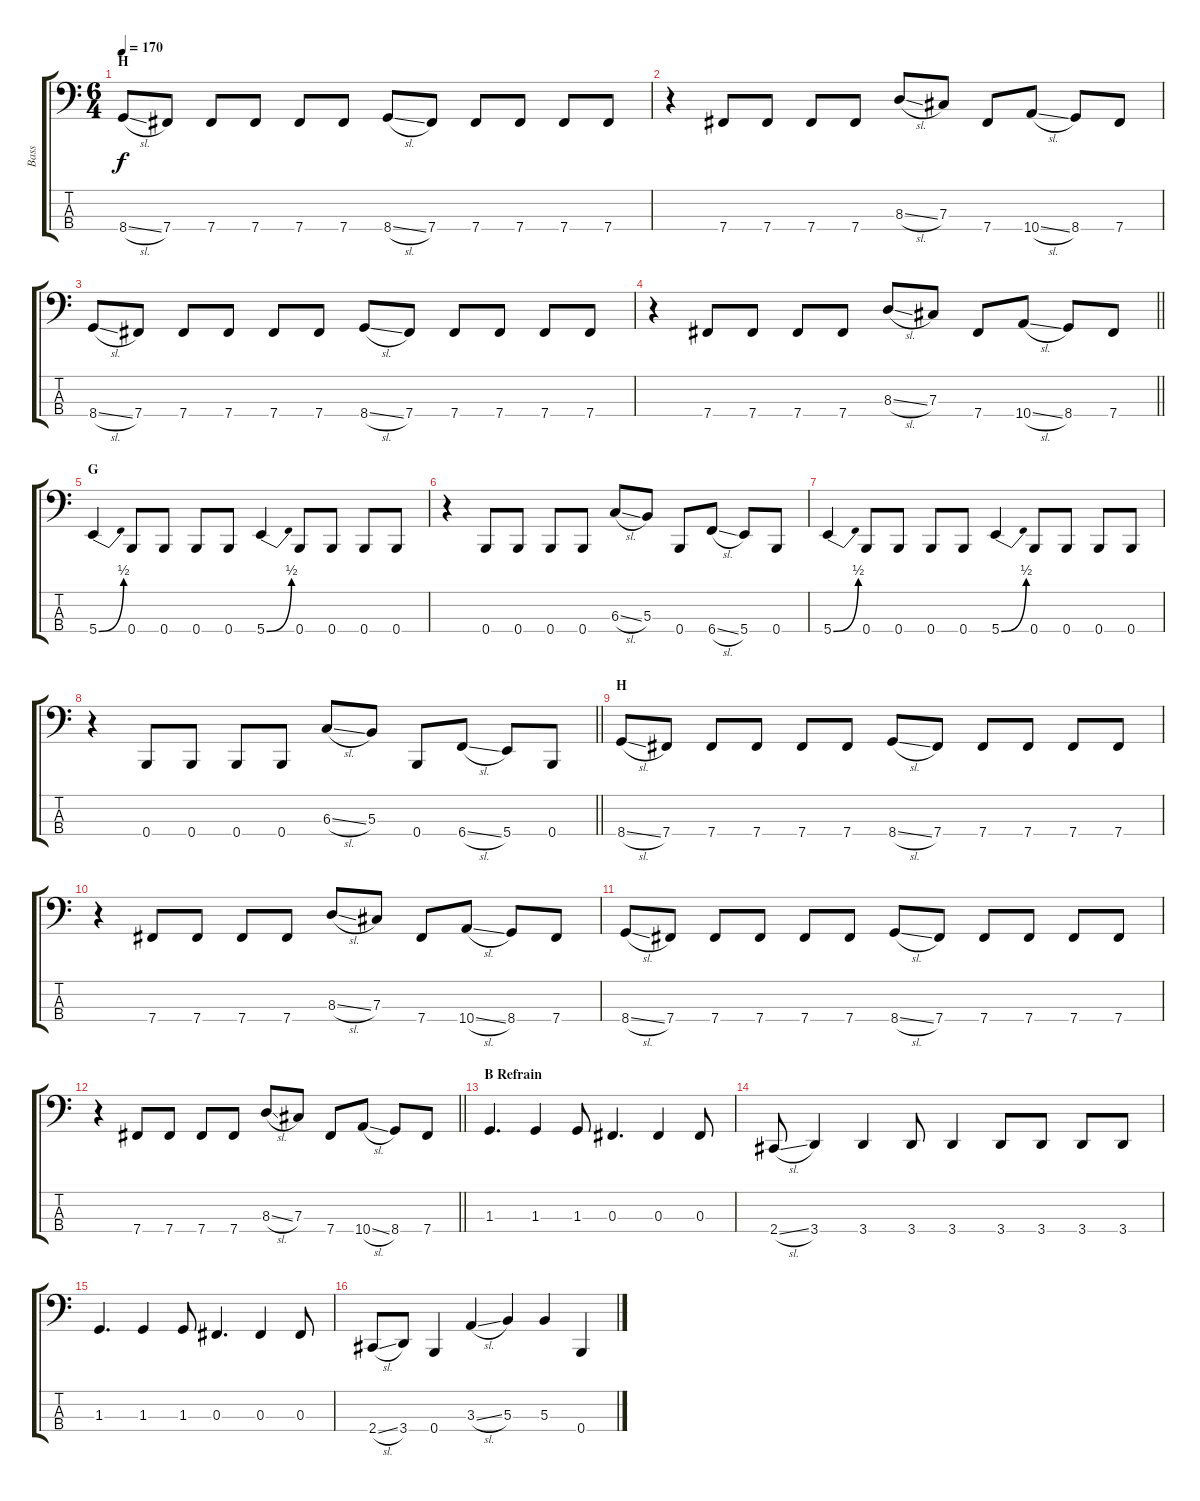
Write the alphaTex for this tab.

\track ("Bass" "Bass") {instrument electricbassfinger}
\staff {score tabs}
\tuning (E2 B1 Gb1 B0) {hide}
\ts (6 4)
\section ("" "H")
\tempo 170
\clef f4
\ks c
8.4{sl}.8{dy f} 7.4.8 7.4.8 7.4.8 7.4.8 7.4.8 8.4{sl}.8 7.4.8 7.4.8 7.4.8 7.4.8 7.4.8 |
r.4 7.4.8 7.4.8 7.4.8 7.4.8 8.3{sl}.8 7.3.8 7.4.8 10.4{sl}.8 8.4.8 7.4.8 |
8.4{sl}.8 7.4.8 7.4.8 7.4.8 7.4.8 7.4.8 8.4{sl}.8 7.4.8 7.4.8 7.4.8 7.4.8 7.4.8 |
\barLineRight lightlight
r.4 7.4.8 7.4.8 7.4.8 7.4.8 8.3{sl}.8 7.3.8 7.4.8 10.4{sl}.8 8.4.8 7.4.8 |
\section ("" "G")
5.4{be (bend 0 0 60 2)}.4 0.4.8 0.4.8 0.4.8 0.4.8 5.4{be (bend 0 0 60 2)}.4 0.4.8 0.4.8 0.4.8 0.4.8 |
r.4 0.4.8 0.4.8 0.4.8 0.4.8 6.3{sl}.8 5.3.8 0.4.8 6.4{sl}.8 5.4.8 0.4.8 |
5.4{be (bend 0 0 60 2)}.4 0.4.8 0.4.8 0.4.8 0.4.8 5.4{be (bend 0 0 60 2)}.4 0.4.8 0.4.8 0.4.8 0.4.8 |
\barLineRight lightlight
r.4 0.4.8 0.4.8 0.4.8 0.4.8 6.3{sl}.8 5.3.8 0.4.8 6.4{sl}.8 5.4.8 0.4.8 |
\section ("" "H")
8.4{sl}.8 7.4.8 7.4.8 7.4.8 7.4.8 7.4.8 8.4{sl}.8 7.4.8 7.4.8 7.4.8 7.4.8 7.4.8 |
r.4 7.4.8 7.4.8 7.4.8 7.4.8 8.3{sl}.8 7.3.8 7.4.8 10.4{sl}.8 8.4.8 7.4.8 |
8.4{sl}.8 7.4.8 7.4.8 7.4.8 7.4.8 7.4.8 8.4{sl}.8 7.4.8 7.4.8 7.4.8 7.4.8 7.4.8 |
\barLineRight lightlight
r.4 7.4.8 7.4.8 7.4.8 7.4.8 8.3{sl}.8 7.3.8 7.4.8 10.4{sl}.8 8.4.8 7.4.8 |
\section ("" "B Refrain")
1.3.4{d} 1.3.4 1.3.8 0.3.4{d} 0.3.4 0.3.8 |
2.4{sl}.8 3.4.4 3.4.4 3.4.8 3.4.4 3.4.8 3.4.8 3.4.8 3.4.8 |
1.3.4{d} 1.3.4 1.3.8 0.3.4{d} 0.3.4 0.3.8 |
2.4{sl}.8 3.4.8 0.4.4 3.3{sl}.4 5.3.4 5.3.4 0.4.4
